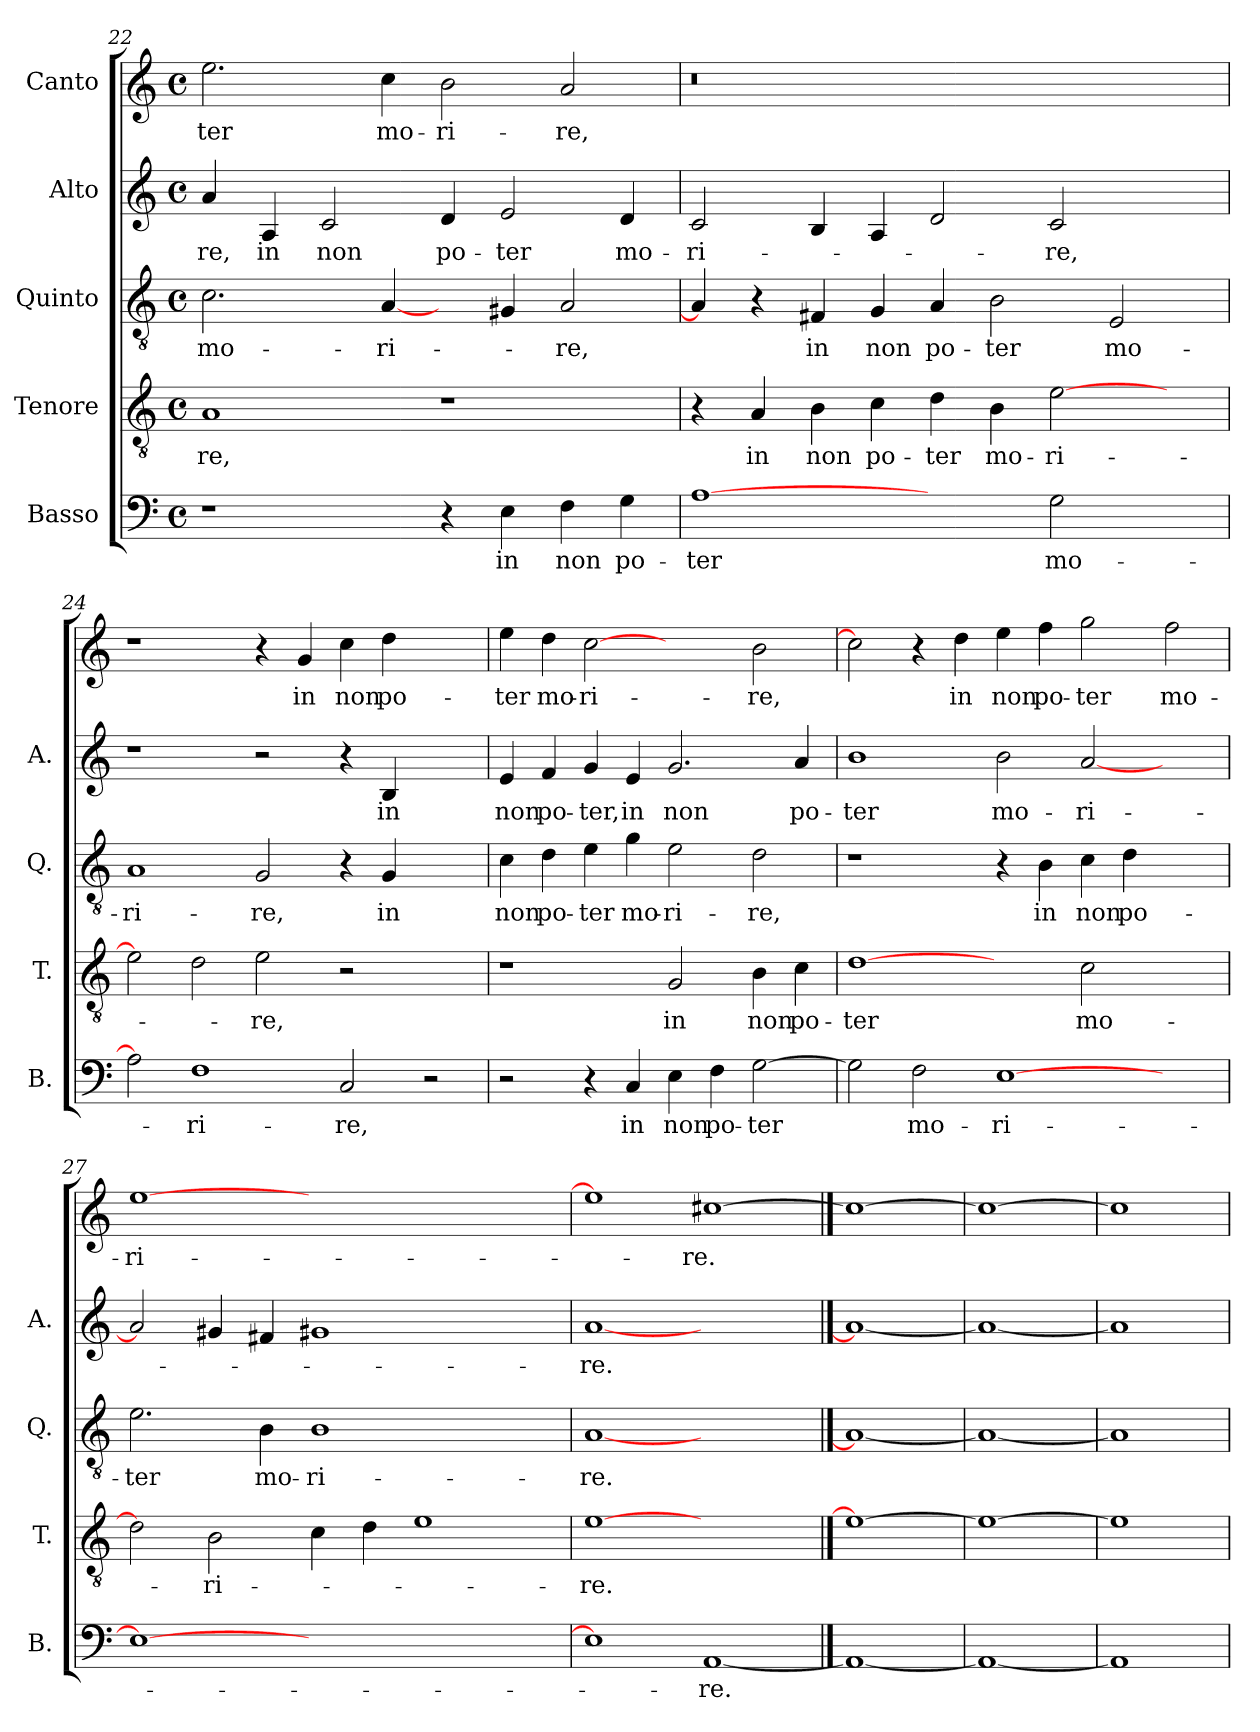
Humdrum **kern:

**kern	**text	**kern	**text	**kern	**text	**kern	**text	**kern	**text
*part5	*part5	*part4	*part4	*part3	*part3	*part2	*part2	*part1	*part1
*staff5	*staff5	*staff4	*staff4	*staff3	*staff3	*staff2	*staff2	*staff1	*staff1
*I"Basso	*	*I"Tenore	*	*I"Quinto	*	*I"Alto	*	*I"Canto	*
*I'B.	*	*I'T.	*	*I'Q.	*	*I'A.	*	*	*
*clefF4	*	*clefGv2	*	*clefGv2	*	*clefG2	*	*clefG2	*
*k[]	*	*k[]	*	*k[]	*	*k[]	*	*k[]	*
*C:	*	*C:	*	*C:	*	*C:	*	*C:	*
*M4/4	*	*M4/4	*	*M4/4	*	*M4/4	*	*M4/4	*
*met(c)	*	*met(c)	*	*met(c)	*	*met(c)	*	*met(c)	*
=22	=22	=22	=22	=22	=22	=22	=22	=22	=22
1r	.	1A/	-re,	2.c\	mo-	4a/	-re,	2.ee\	-ter
.	.	.	.	.	.	4A/	in	.	.
.	.	.	.	.	.	2c/	non	.	.
.	.	.	.	[4A/	-ri-	.	.	4cc\	mo-
4r	.	1r	.	4ryy	.	4d/	po-	2b\	-ri-
4E\	in	.	.	4G#X/	.	2e/	-ter	.	.
4F\	non	.	.	2A/	-re,	.	.	2a/	-re,
4G\	po-	.	.	.	.	4d/	mo-	.	.
=23	=23	=23	=23	=23	=23	=23	=23	=23	=23
!	!	!	!	!	!	!	!	!LO:N:vis=0	!
[1A\	-ter	4r	.	4A/]	.	2c/	-ri-	1r	.
.	.	4A/	in	4r	.	.	.	.	.
.	.	4B\	non	4F#X/	in	4B/	.	.	.
.	.	4c\	po-	4G/	non	4A/	.	.	.
2ryy	.	4d\	-ter	4A/	po-	2d/	.	1ryy	.
.	.	4B\	mo-	2B\	-ter	.	.	.	.
2G\	mo-	[2e\	-ri-	.	.	2c/	-re,	.	.
.	.	.	.	2E/	mo-	.	.	.	.
4ryy	.	4ryy	.	.	.	4ryy	.	4ryy	.
=24	=24	=24	=24	=24	=24	=24	=24	=24	=24
2A\]	.	2e\]	.	1A/	-ri-	1r	.	1r	.
1F\	-ri-	2d\	.	.	.	.	.	.	.
.	.	2e\	-re,	2G/	-re,	2r	.	4r	.
.	.	.	.	.	.	.	.	4g/	in
2C/	-re,	2r	.	4r	.	4r	.	4cc\	non
.	.	.	.	4G/	in	4B/	in	4dd\	po-
2r	.	2ryy	.	2ryy	.	2ryy	.	2ryy	.
=25	=25	=25	=25	=25	=25	=25	=25	=25	=25
2r	.	1r	.	4c\	non	4e/	non	4ee\	-ter
.	.	.	.	4d\	po-	4f/	po-	4dd\	mo-
4r	.	.	.	4e\	-ter	4g/	-ter,	[2cc\	-ri-
4C/	in	.	.	4g\	mo-	4e/	in	.	.
4E\	non	2G/	in	2e\	-ri-	2.g/	non	2ryy	.
4F\	po-	.	.	.	.	.	.	.	.
[2G\	-ter	4B\	non	2d\	-re,	.	.	2b\	-re,
.	.	4c\	po-	.	.	4a/	po-	.	.
=26	=26	=26	=26	=26	=26	=26	=26	=26	=26
2G\]	.	[1d\	-ter	1r	.	1b\	-ter	2cc\]	.
2F\	mo-	.	.	.	.	.	.	4r	.
.	.	.	.	.	.	.	.	4dd\	in
[1E\	-ri-	2ryy	.	4r	.	2b\	mo-	4ee\	non
.	.	.	.	4B\	in	.	.	4ff\	po-
.	.	2c\	mo-	4c\	non	[2a/	-ri-	2gg\	-ter
.	.	.	.	4d\	po-	.	.	.	.
2ryy	.	2ryy	.	2ryy	.	2ryy	.	2ff\	mo-
=27	=27	=27	=27	=27	=27	=27	=27	=27	=27
1E\_	.	2d\]	.	2.e\	-ter	2a/]	.	[1ee\	-ri-
.	.	2B\	-ri-	.	.	4g#X/	.	.	.
.	.	.	.	4B\	mo-	4f#X/	.	.	.
1.ryy	.	4c\	.	1B\	-ri-	1g#X/	.	1.ryy	.
.	.	4d\	.	.	.	.	.	.	.
.	.	1e\	.	.	.	.	.	.	.
.	.	.	.	2ryy	.	2ryy	.	.	.
=28	=28	=28	=28	=28	=28	=28	=28	=28	=28
1E\]	.	[1e\	-re.	[1A/	-re.	[1a/	-re.	1ee\]	.
[1AA/	-re.	1ryy	.	1ryy	.	1ryy	.	[1cc#X\	-re.
==29	==29	==29	==29	==29	==29	==29	==29	==29	==29
1AA/_	.	1e\_	.	1A/_	.	1a/_	.	1cc#\_	.
=30	=30	=30	=30	=30	=30	=30	=30	=30	=30
1AA/_	.	1e\_	.	1A/_	.	1a/_	.	1cc#\_	.
=31	=31	=31	=31	=31	=31	=31	=31	=31	=31
1AA/]	.	1e\]	.	1A/]	.	1a/]	.	1cc#\]	.
=	=	=	=	=	=	=	=	=	=
*-	*-	*-	*-	*-	*-	*-	*-	*-	*-
